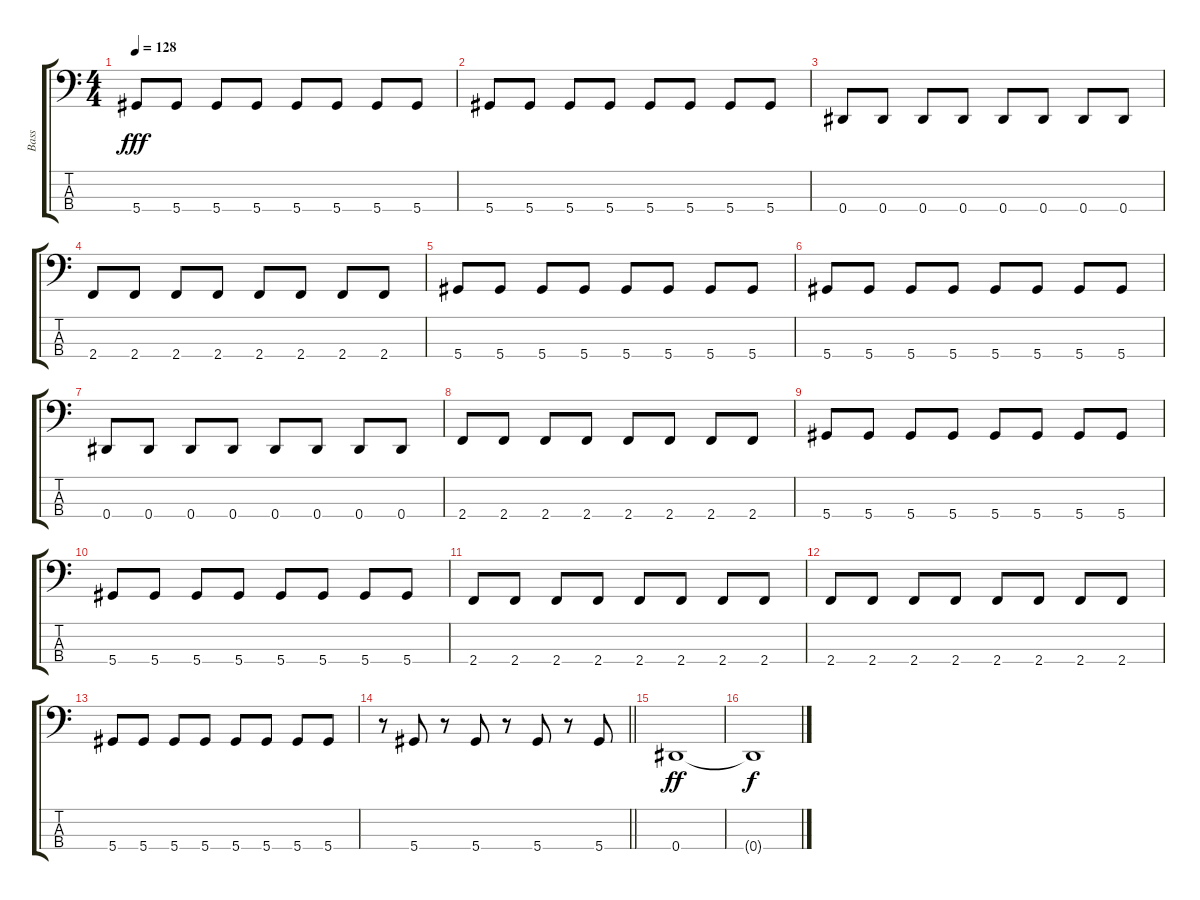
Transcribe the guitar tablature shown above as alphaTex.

\track ("Bass" "Bass") {instrument electricbasspick}
\staff {score tabs}
\tuning (Gb2 Db2 Ab1 Eb1) {hide}
\ts (4 4)
\tempo 128
\clef f4
\ks c
5.4.8{dy fff} 5.4.8 5.4.8 5.4.8 5.4.8 5.4.8 5.4.8 5.4.8 |
5.4.8 5.4.8 5.4.8 5.4.8 5.4.8 5.4.8 5.4.8 5.4.8 |
0.4.8 0.4.8 0.4.8 0.4.8 0.4.8 0.4.8 0.4.8 0.4.8 |
2.4.8 2.4.8 2.4.8 2.4.8 2.4.8 2.4.8 2.4.8 2.4.8 |
5.4.8 5.4.8 5.4.8 5.4.8 5.4.8 5.4.8 5.4.8 5.4.8 |
5.4.8 5.4.8 5.4.8 5.4.8 5.4.8 5.4.8 5.4.8 5.4.8 |
0.4.8 0.4.8 0.4.8 0.4.8 0.4.8 0.4.8 0.4.8 0.4.8 |
2.4.8 2.4.8 2.4.8 2.4.8 2.4.8 2.4.8 2.4.8 2.4.8 |
5.4.8 5.4.8 5.4.8 5.4.8 5.4.8 5.4.8 5.4.8 5.4.8 |
5.4.8 5.4.8 5.4.8 5.4.8 5.4.8 5.4.8 5.4.8 5.4.8 |
2.4.8 2.4.8 2.4.8 2.4.8 2.4.8 2.4.8 2.4.8 2.4.8 |
2.4.8 2.4.8 2.4.8 2.4.8 2.4.8 2.4.8 2.4.8 2.4.8 |
5.4.8 5.4.8 5.4.8 5.4.8 5.4.8 5.4.8 5.4.8 5.4.8 |
\barLineRight lightlight
r.8 5.4.8 r.8 5.4.8 r.8 5.4.8 r.8 5.4.8 |
0.4.1{dy ff} |
0.4{t}.1{dy f}
